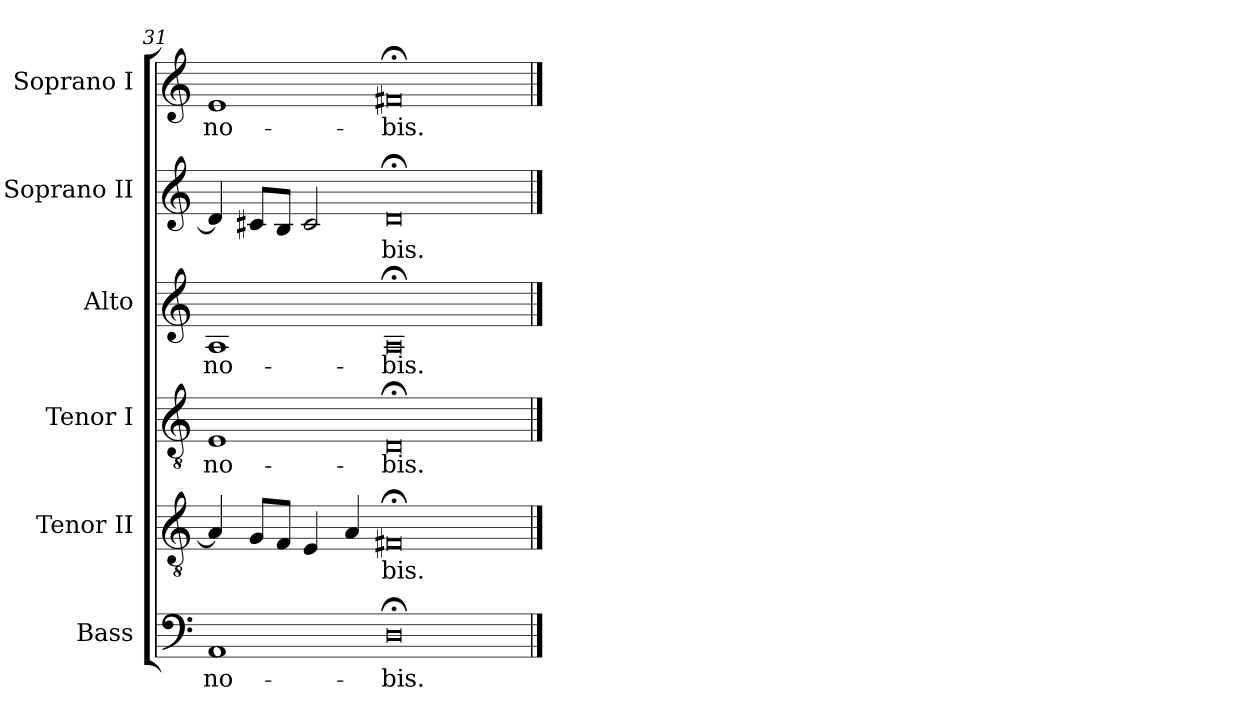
**kern	**text	**kern	**text	**kern	**text	**kern	**text	**kern	**text	**kern	**text
*part6	*part6	*part5	*part5	*part4	*part4	*part3	*part3	*part2	*part2	*part1	*part1
*staff6	*staff6	*staff5	*staff5	*staff4	*staff4	*staff3	*staff3	*staff2	*staff2	*staff1	*staff1
*I"Bass	*	*I"Tenor II	*	*I"Tenor I	*	*I"Alto	*	*I"Soprano II	*	*I"Soprano I	*
*I'B	*	*I'T II	*	*I'T I	*	*I'A	*	*I'S II	*	*I'S I	*
!!LO:LB:g=z
*clefF4	*	*clefGv2	*	*clefGv2	*	*clefG2	*	*clefG2	*	*clefG2	*
*k[]	*	*k[]	*	*k[]	*	*k[]	*	*k[]	*	*k[]	*
=31	=31	=31	=31	=31	=31	=31	=31	=31	=31	=31	=31
!	!LO:LY:b	!	!	!	!LO:LY:b	!	!LO:LY:b	!	!	!	!LO:LY:b
1AA	no-	4A/]	.	1E	no-	1A	no-	4d/]	.	1e	no-
.	.	8G/L	.	.	.	.	.	8c#X/L	.	.	.
.	.	8F/J	.	.	.	.	.	8B/J	.	.	.
.	.	4E/	.	.	.	.	.	2c#/	.	.	.
.	.	4A/	.	.	.	.	.	.	.	.	.
*	*	*	*	*	*	*	*	*	*	*MM136	*
!	!LO:LY:b	!	!LO:LY:b	!	!LO:LY:b	!	!LO:LY:b	!	!LO:LY:b	!	!LO:LY:b
0D;<	-bis.	0F#X;<	bis.	0D;<	-bis.	0A;<	-bis.	0d;<	bis.	0f#X;<	-bis.
==	==	==	==	==	==	==	==	==	==	==	==
*-	*-	*-	*-	*-	*-	*-	*-	*-	*-	*-	*-
